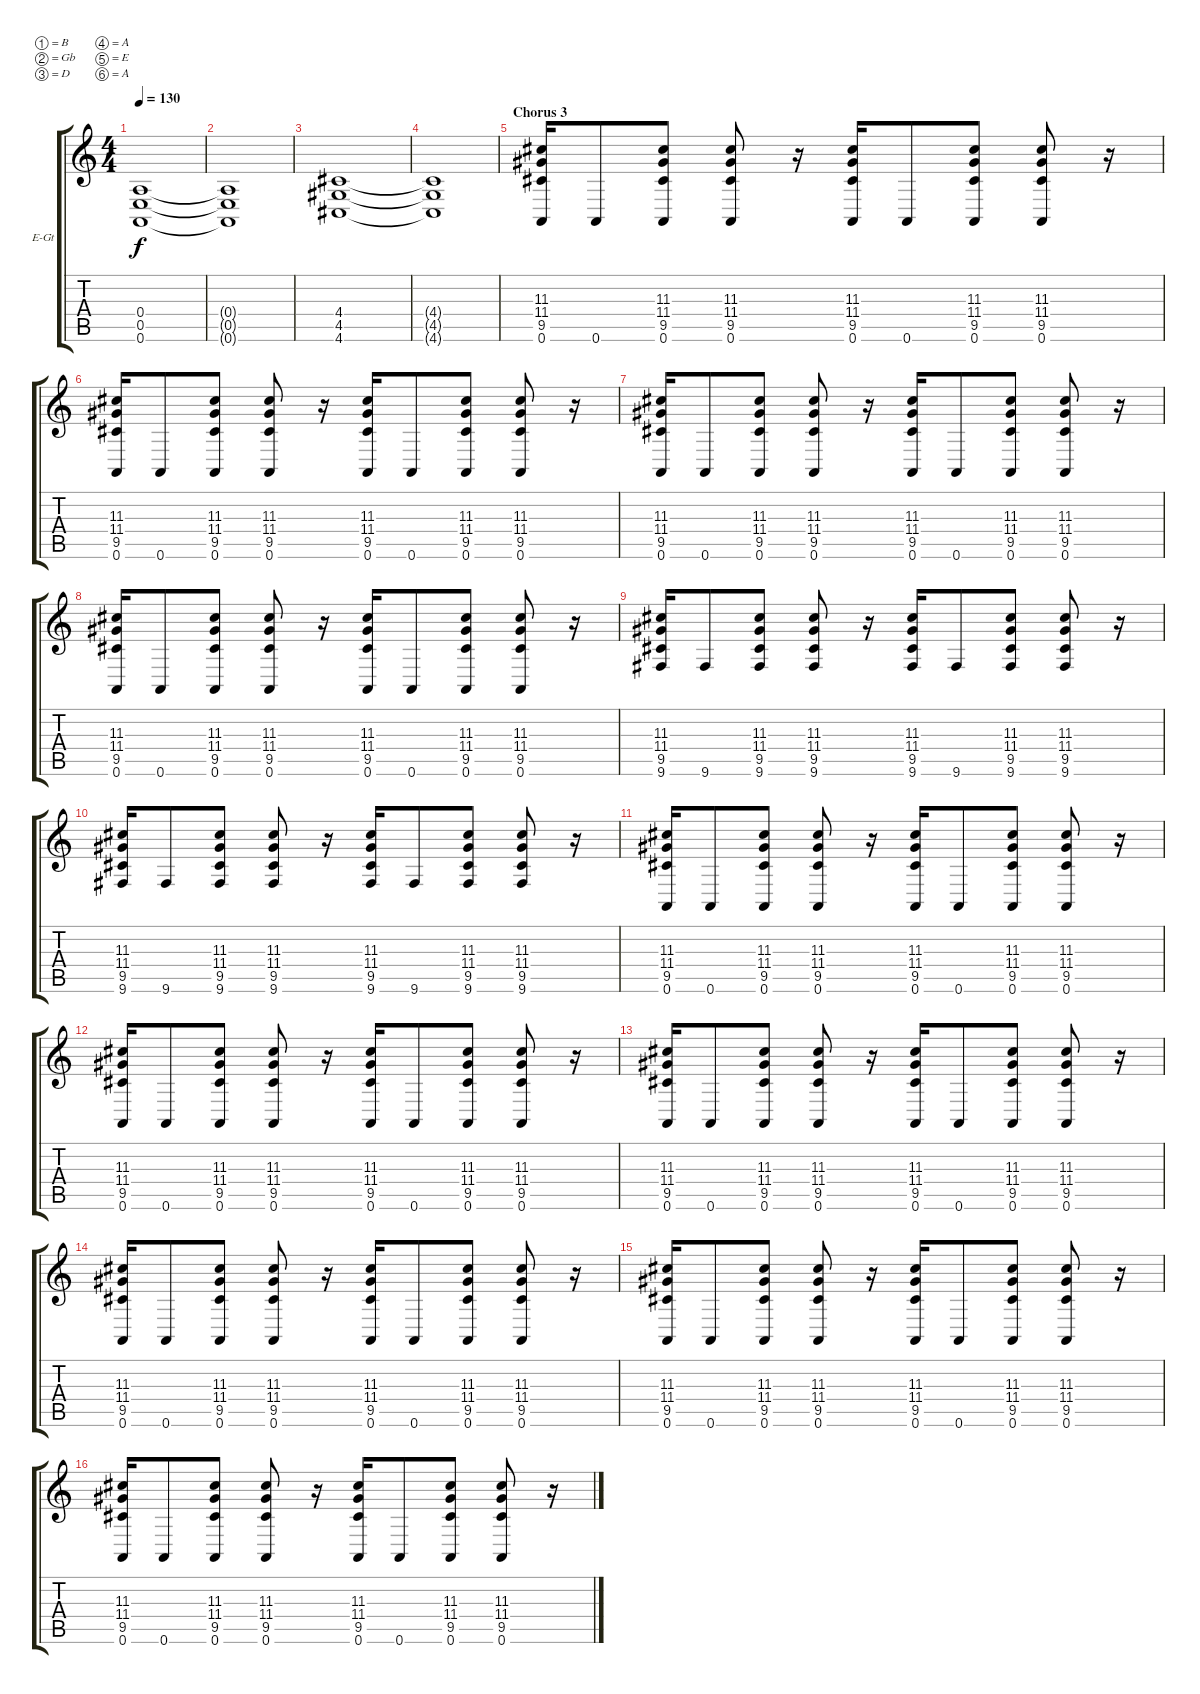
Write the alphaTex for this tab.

\bracketExtendMode groupsimilarinstruments
\firstSystemTrackNameOrientation horizontal
\otherSystemsTrackNameOrientation horizontal
\track ("Electric Guitar 1" "E-Gt") {instrument distortionguitar}
\staff {score tabs}
\tuning (B3 Gb3 D3 A2 E2 A1)
\ts (4 4)
\tempo 130
\clef g2
\ks c
(0.4 0.5 0.6).1{dy f} |
(0.4{t} 0.5{t} 0.6{t}).1 |
(4.6 4.5 4.4).1 |
(4.4{t} 4.5{t} 4.6{t}).1 |
\section ("" "Chorus 3")
(0.6 9.5 11.4 11.3).16 0.6.8 (0.6 9.5 11.4 11.3).8 (0.6 9.5 11.4 11.3).8 r.16 (0.6 9.5 11.4 11.3).16 0.6.8 (0.6 9.5 11.4 11.3).8 (0.6 9.5 11.4 11.3).8 r.16 |
(0.6 9.5 11.4 11.3).16 0.6.8 (0.6 9.5 11.4 11.3).8 (0.6 9.5 11.4 11.3).8 r.16 (0.6 9.5 11.4 11.3).16 0.6.8 (0.6 9.5 11.4 11.3).8 (0.6 9.5 11.4 11.3).8 r.16 |
(0.6 9.5 11.4 11.3).16 0.6.8 (0.6 9.5 11.4 11.3).8 (0.6 9.5 11.4 11.3).8 r.16 (0.6 9.5 11.4 11.3).16 0.6.8 (0.6 9.5 11.4 11.3).8 (0.6 9.5 11.4 11.3).8 r.16 |
(0.6 9.5 11.4 11.3).16 0.6.8 (0.6 9.5 11.4 11.3).8 (0.6 9.5 11.4 11.3).8 r.16 (0.6 9.5 11.4 11.3).16 0.6.8 (0.6 9.5 11.4 11.3).8 (0.6 9.5 11.4 11.3).8 r.16 |
(9.6 9.5 11.4 11.3).16 9.6.8 (9.6 9.5 11.4 11.3).8 (9.6 9.5 11.4 11.3).8 r.16 (9.6 9.5 11.4 11.3).16 9.6.8 (9.6 9.5 11.4 11.3).8 (9.6 9.5 11.4 11.3).8 r.16 |
(9.6 9.5 11.4 11.3).16 9.6.8 (9.6 9.5 11.4 11.3).8 (9.6 9.5 11.4 11.3).8 r.16 (9.6 9.5 11.4 11.3).16 9.6.8 (9.6 9.5 11.4 11.3).8 (9.6 9.5 11.4 11.3).8 r.16 |
(0.6 9.5 11.4 11.3).16 0.6.8 (0.6 9.5 11.4 11.3).8 (0.6 9.5 11.4 11.3).8 r.16 (0.6 9.5 11.4 11.3).16 0.6.8 (0.6 9.5 11.4 11.3).8 (0.6 9.5 11.4 11.3).8 r.16 |
(0.6 9.5 11.4 11.3).16 0.6.8 (0.6 9.5 11.4 11.3).8 (0.6 9.5 11.4 11.3).8 r.16 (0.6 9.5 11.4 11.3).16 0.6.8 (0.6 9.5 11.4 11.3).8 (0.6 9.5 11.4 11.3).8 r.16 |
(0.6 9.5 11.4 11.3).16 0.6.8 (0.6 9.5 11.4 11.3).8 (0.6 9.5 11.4 11.3).8 r.16 (0.6 9.5 11.4 11.3).16 0.6.8 (0.6 9.5 11.4 11.3).8 (0.6 9.5 11.4 11.3).8 r.16 |
(0.6 9.5 11.4 11.3).16 0.6.8 (0.6 9.5 11.4 11.3).8 (0.6 9.5 11.4 11.3).8 r.16 (0.6 9.5 11.4 11.3).16 0.6.8 (0.6 9.5 11.4 11.3).8 (0.6 9.5 11.4 11.3).8 r.16 |
(0.6 9.5 11.4 11.3).16 0.6.8 (0.6 9.5 11.4 11.3).8 (0.6 9.5 11.4 11.3).8 r.16 (0.6 9.5 11.4 11.3).16 0.6.8 (0.6 9.5 11.4 11.3).8 (0.6 9.5 11.4 11.3).8 r.16 |
(0.6 9.5 11.4 11.3).16 0.6.8 (0.6 9.5 11.4 11.3).8 (0.6 9.5 11.4 11.3).8 r.16 (0.6 9.5 11.4 11.3).16 0.6.8 (0.6 9.5 11.4 11.3).8 (0.6 9.5 11.4 11.3).8 r.16
